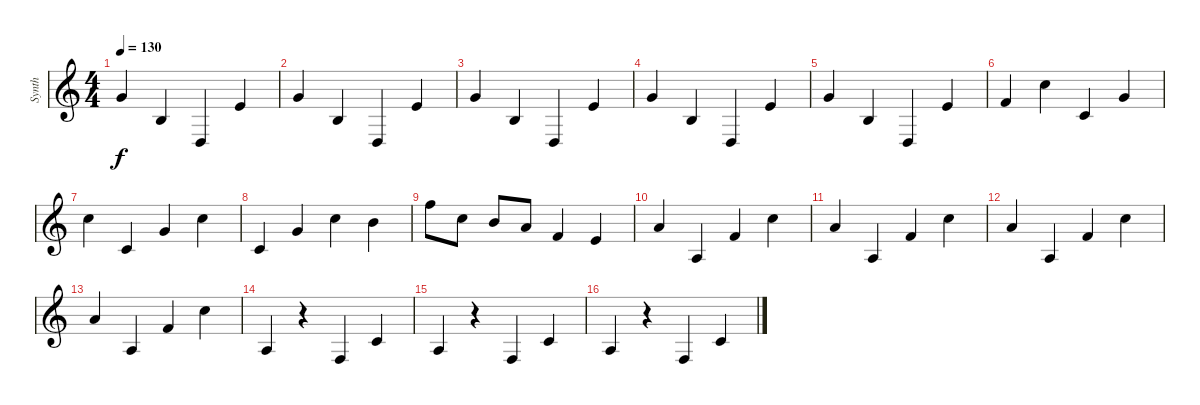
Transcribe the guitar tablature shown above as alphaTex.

\track ("Synth" "Synth") {instrument electricpiano2}
\staff {score}
\tuning (E4 B3 G3 D3 A2 E2) {hide}
\ts (4 4)
\tempo 130
\clef g2
\ks c
3.1.4{dy f} 0.2.4 0.4.4 0.1.4 |
3.1.4 0.2.4 0.4.4 0.1.4 |
3.1.4 0.2.4 0.4.4 0.1.4 |
3.1.4 0.2.4 0.4.4 0.1.4 |
3.1.4 0.2.4 0.4.4 0.1.4 |
1.1.4 8.1.4 5.3.4 3.1.4 |
8.1.4 5.3.4 3.1.4 8.1.4 |
5.3.4 3.1.4 8.1.4 7.1.4 |
13.1.8 13.2.8 12.2.8 10.2.8 10.3.4 9.3.4 |
10.2.4 7.4.4 6.2.4 8.1.4 |
5.1.4 7.4.4 6.2.4 8.1.4 |
5.1.4 7.4.4 6.2.4 8.1.4 |
5.1.4 7.4.4 6.2.4 8.1.4 |
7.4.4 r.4 8.5.4 5.3.4 |
7.4.4 r.4 8.5.4 5.3.4 |
7.4.4 r.4 8.5.4 5.3.4
